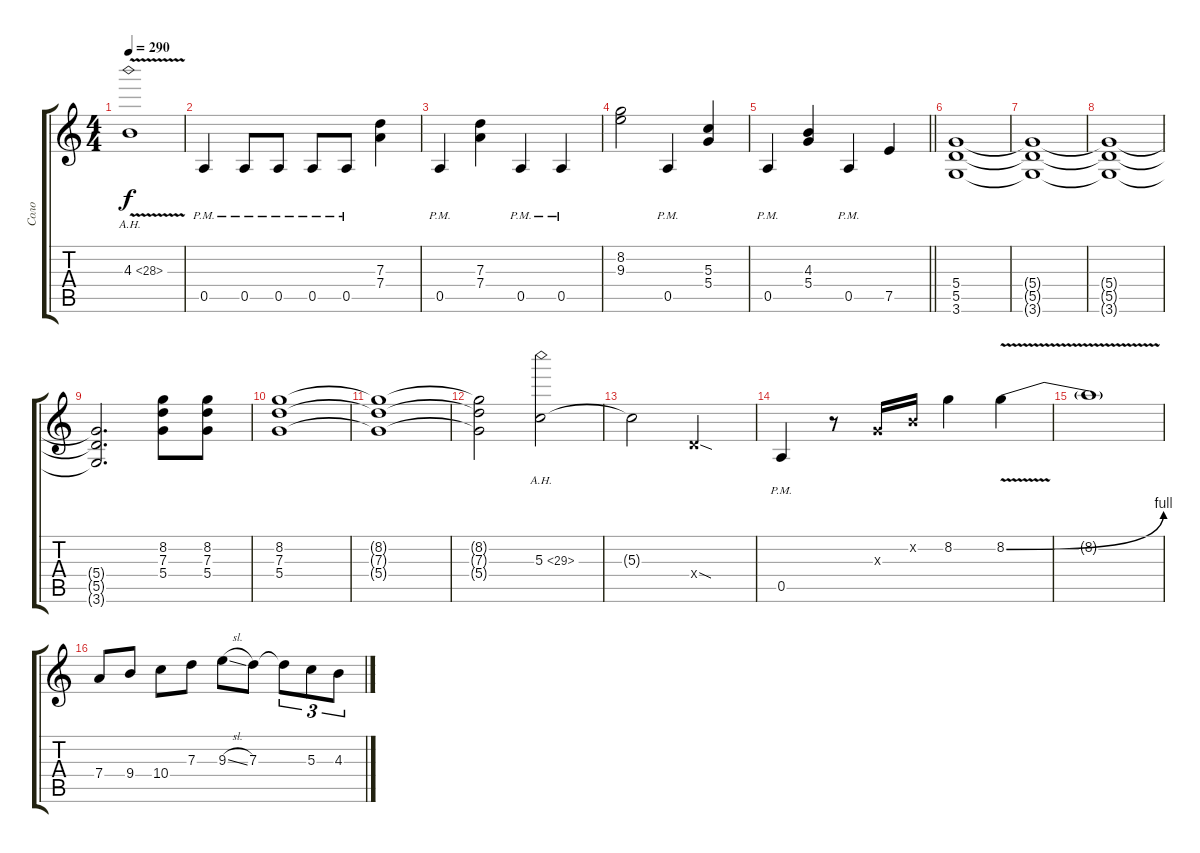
\track ("Соло" "Соло") {instrument distortionguitar}
\staff {score tabs}
\tuning (E4 B3 G3 D3 A2 E2) {hide}
\ts (4 4)
\tempo 290
\clef g2
\ks c
4.3{ah 24 v}.1{dy f} |
0.5{pm}.4 0.5{pm}.8 0.5{pm}.8 0.5{pm}.8 0.5{pm}.8 (7.3 7.4).4 |
0.5{pm}.4 (7.3 7.4).4 0.5{pm}.4 0.5{pm}.4 |
(8.2 9.3).2 0.5{pm}.4 (5.3 5.4).4 |
\barLineRight lightlight
0.5{pm}.4 (4.3 5.4).4 0.5{pm}.4 7.5.4 |
(5.4 5.5 3.6).1 |
(5.4{t} 5.5{t} 3.6{t}).1 |
(5.4{t} 5.5{t} 3.6{t}).1 |
(5.4{t} 5.5{t} 3.6{t}).2{d} (8.2 7.3 5.4).8 (8.2 7.3 5.4).8 |
(8.2 7.3 5.4).1 |
(8.2{t} 7.3{t} 5.4{t}).1 |
(8.2{t} 7.3{t} 5.4{t}).2 5.3{ah 24}.2 |
5.3{t}.2 0.4{sod x}.2 |
0.5{pm}.4 r.8 0.3{x}.16 0.2{x}.16 8.2.4 8.2{be (bend 0 0 60 4) v}.4 |
8.2{t}.1 |
7.4.8 9.4.8 10.4.8 7.3.8 9.3{sl}.8 7.3.8 7.3{t}.8{tu (3 2)} 5.3.8{tu (3 2)} 4.3.8{tu (3 2)}
